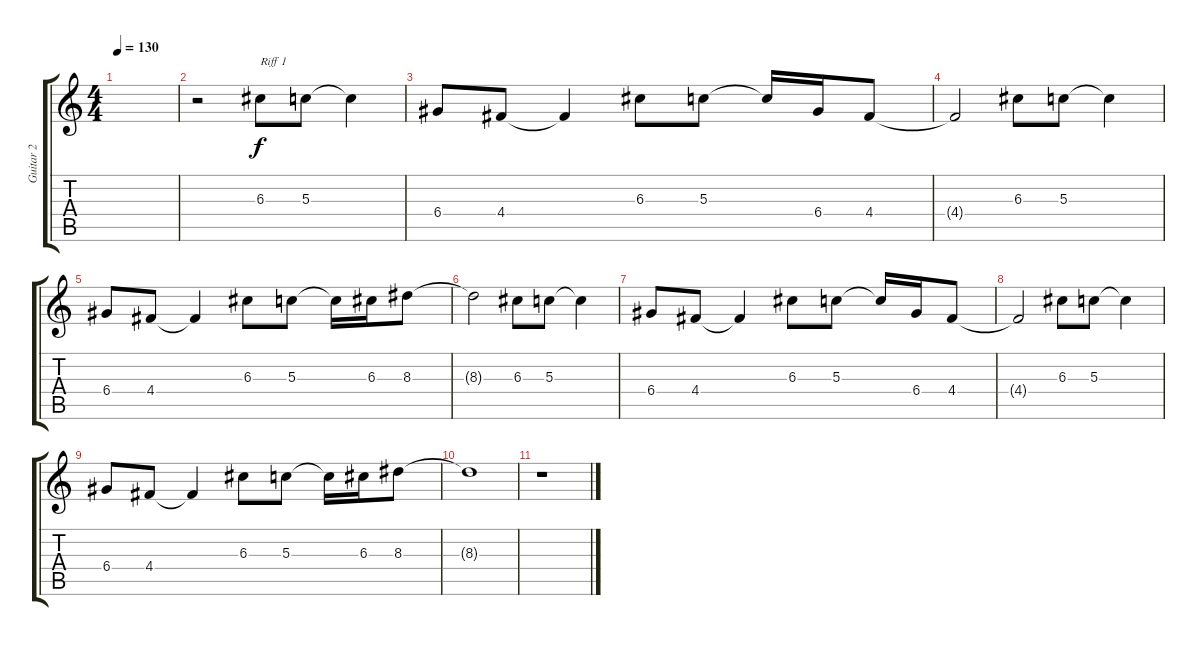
\track ("Guitar 2" "Guitar 2") {instrument distortionguitar}
\staff {score tabs}
\tuning (E4 B3 G3 D3 A2 E2) {hide}
\ts (4 4)
\tempo 130
\clef g2
\ks c
|
r.2 6.3.8{txt "Riff 1"} 5.3.8 5.3{t}.4 |
6.4.8 4.4.8 4.4{t}.4 6.3.8 5.3.8 5.3{t}.16 6.4.16 4.4.8 |
4.4{t}.2 6.3.8 5.3.8 5.3{t}.4 |
6.4.8 4.4.8 4.4{t}.4 6.3.8 5.3.8 5.3{t}.16 6.3.16 8.3.8 |
8.3{t}.2 6.3.8 5.3.8 5.3{t}.4 |
6.4.8 4.4.8 4.4{t}.4 6.3.8 5.3.8 5.3{t}.16 6.4.16 4.4.8 |
4.4{t}.2 6.3.8 5.3.8 5.3{t}.4 |
6.4.8 4.4.8 4.4{t}.4 6.3.8 5.3.8 5.3{t}.16 6.3.16 8.3.8 |
8.3{t}.1 |
r.1
